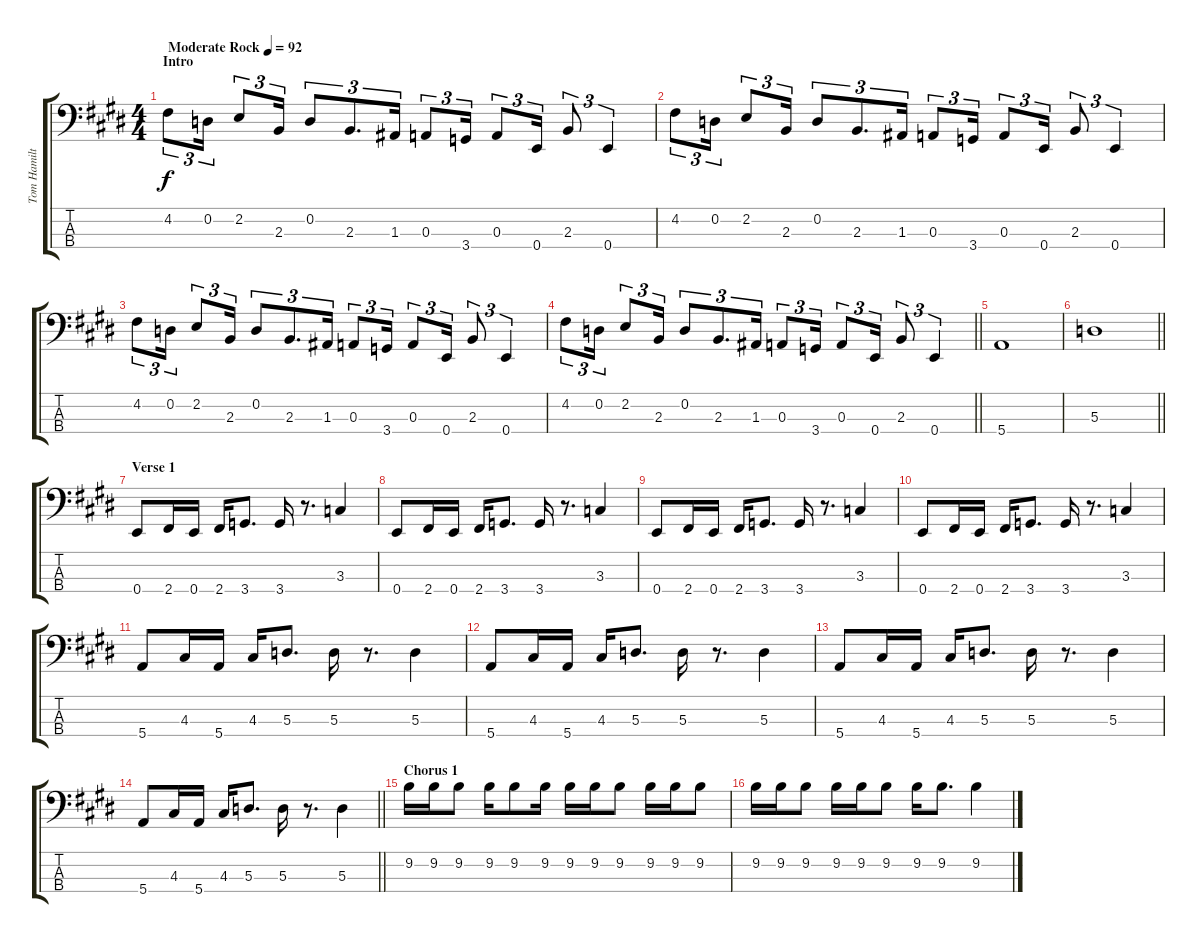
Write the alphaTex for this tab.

\track ("Tom Hamilton" "Tom Hamilt") {instrument acousticguitarsteel}
\staff {score tabs}
\tuning (G2 D2 A1 E1) {hide}
\ts (4 4)
\section ("" "Intro")
\tempo (92 "Moderate Rock")
\clef f4
\ks c#minor
4.2.8{tu (3 2) dy f instrument acousticguitarsteel} 0.2.16{tu (3 2)} 2.2.8{tu (3 2)} 2.3.16{tu (3 2)} 0.2.8{tu (3 2)} 2.3.8{d tu (3 2)} 1.3.16{tu (3 2)} 0.3.8{tu (3 2)} 3.4.16{tu (3 2)} 0.3.8{tu (3 2)} 0.4.16{tu (3 2)} 2.3.8{tu (3 2)} 0.4.4{tu (3 2)} |
\ks e
4.2.8{tu (3 2)} 0.2.16{tu (3 2)} 2.2.8{tu (3 2)} 2.3.16{tu (3 2)} 0.2.8{tu (3 2)} 2.3.8{d tu (3 2)} 1.3.16{tu (3 2)} 0.3.8{tu (3 2)} 3.4.16{tu (3 2)} 0.3.8{tu (3 2)} 0.4.16{tu (3 2)} 2.3.8{tu (3 2)} 0.4.4{tu (3 2)} |
\ks c#minor
4.2.8{tu (3 2)} 0.2.16{tu (3 2)} 2.2.8{tu (3 2)} 2.3.16{tu (3 2)} 0.2.8{tu (3 2)} 2.3.8{d tu (3 2)} 1.3.16{tu (3 2)} 0.3.8{tu (3 2)} 3.4.16{tu (3 2)} 0.3.8{tu (3 2)} 0.4.16{tu (3 2)} 2.3.8{tu (3 2)} 0.4.4{tu (3 2)} |
\barLineRight lightlight
4.2.8{tu (3 2)} 0.2.16{tu (3 2)} 2.2.8{tu (3 2)} 2.3.16{tu (3 2)} 0.2.8{tu (3 2)} 2.3.8{d tu (3 2)} 1.3.16{tu (3 2)} 0.3.8{tu (3 2)} 3.4.16{tu (3 2)} 0.3.8{tu (3 2)} 0.4.16{tu (3 2)} 2.3.8{tu (3 2)} 0.4.4{tu (3 2)} |
\ks e
5.4.1 |
\barLineRight lightlight
\ks c#minor
5.3.1 |
\section ("" "Verse 1")
\ks e
0.4.8 2.4.16 0.4.16 2.4.16 3.4.8{d} 3.4.16 r.8{d} 3.3.4 |
\ks c#minor
0.4.8 2.4.16 0.4.16 2.4.16 3.4.8{d} 3.4.16 r.8{d} 3.3.4 |
\ks e
0.4.8 2.4.16 0.4.16 2.4.16 3.4.8{d} 3.4.16 r.8{d} 3.3.4 |
\ks c#minor
0.4.8 2.4.16 0.4.16 2.4.16 3.4.8{d} 3.4.16 r.8{d} 3.3.4 |
\ks e
5.4.8 4.3.16 5.4.16 4.3.16 5.3.8{d} 5.3.16 r.8{d} 5.3.4 |
\ks c#minor
5.4.8 4.3.16 5.4.16 4.3.16 5.3.8{d} 5.3.16 r.8{d} 5.3.4 |
\ks e
5.4.8 4.3.16 5.4.16 4.3.16 5.3.8{d} 5.3.16 r.8{d} 5.3.4 |
\barLineRight lightlight
\ks c#minor
5.4.8 4.3.16 5.4.16 4.3.16 5.3.8{d} 5.3.16 r.8{d} 5.3.4 |
\section ("" "Chorus 1")
\ks e
9.2.16 9.2.16 9.2.8 9.2.16 9.2.8 9.2.16 9.2.16 9.2.16 9.2.8 9.2.16 9.2.16 9.2.8 |
\ks c#minor
9.2.16 9.2.16 9.2.8 9.2.16 9.2.16 9.2.8 9.2.16 9.2.8{d} 9.2.4
